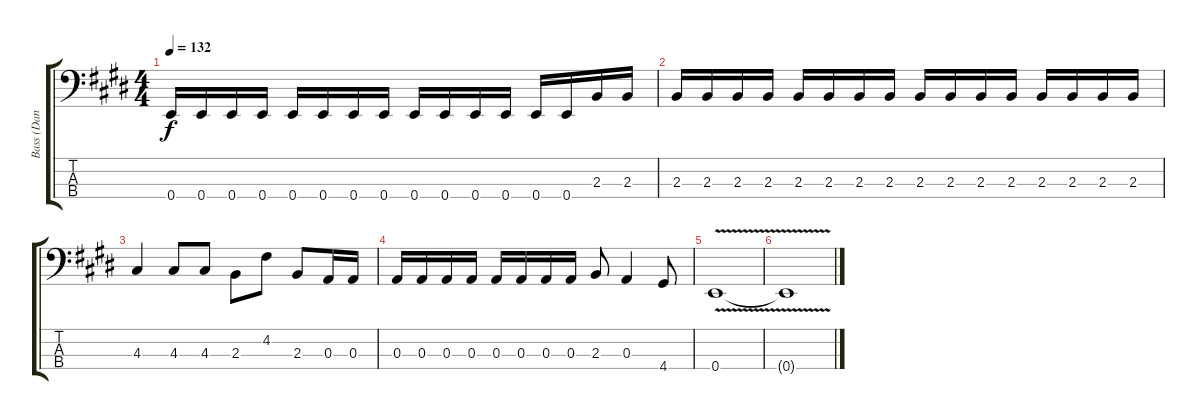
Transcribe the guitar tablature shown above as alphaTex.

\track ("Bass (Dan Andriano)" "Bass (Dan ") {instrument electricbassfinger}
\staff {score tabs}
\tuning (G2 D2 A1 E1) {hide}
\ts (4 4)
\tempo 132
\clef f4
\ks e
0.4.16{dy f} 0.4.16 0.4.16 0.4.16 0.4.16 0.4.16 0.4.16 0.4.16 0.4.16 0.4.16 0.4.16 0.4.16 0.4.16 0.4.16 2.3.16 2.3.16 |
2.3.16 2.3.16 2.3.16 2.3.16 2.3.16 2.3.16 2.3.16 2.3.16 2.3.16 2.3.16 2.3.16 2.3.16 2.3.16 2.3.16 2.3.16 2.3.16 |
4.3.4 4.3.8 4.3.8 2.3.8 4.2.8 2.3.8 0.3.16 0.3.16 |
0.3.16 0.3.16 0.3.16 0.3.16 0.3.16 0.3.16 0.3.16 0.3.16 2.3.8 0.3.4 4.4.8 |
0.4{v}.1 |
0.4{t}.1
